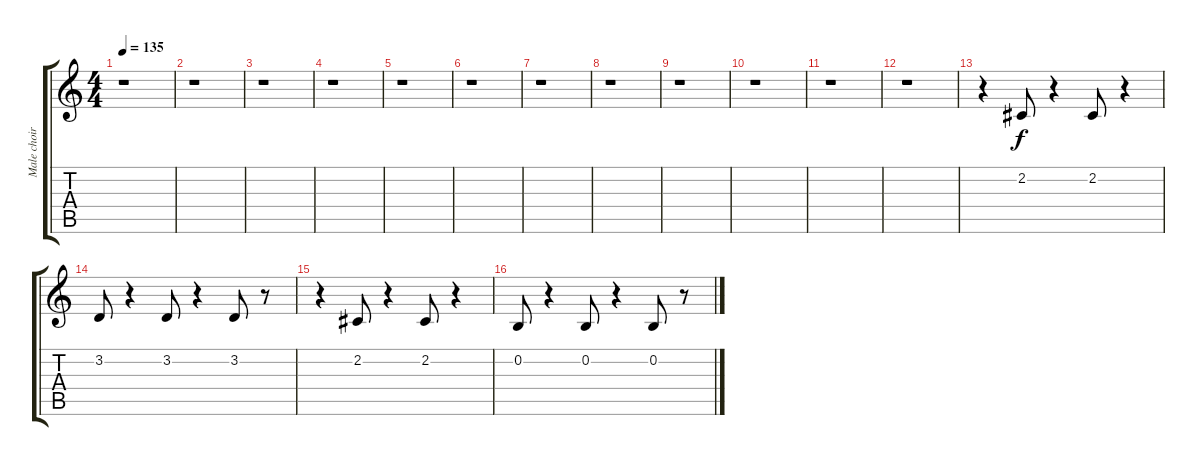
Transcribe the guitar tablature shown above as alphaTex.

\track ("Male choir" "Male choir") {instrument synthvoice}
\staff {score tabs}
\tuning (E4 B3 G3 D3 A2 E2) {hide}
\ts (4 4)
\tempo 135
\clef g2
\ks c
r.1{dy f} |
r.1 |
r.1 |
r.1 |
r.1 |
r.1 |
r.1 |
r.1 |
r.1 |
r.1 |
r.1 |
r.1 |
r.4 2.2.8 r.4 2.2.8 r.4 |
3.2.8 r.4 3.2.8 r.4 3.2.8 r.8 |
r.4 2.2.8 r.4 2.2.8 r.4 |
0.2.8 r.4 0.2.8 r.4 0.2.8 r.8
